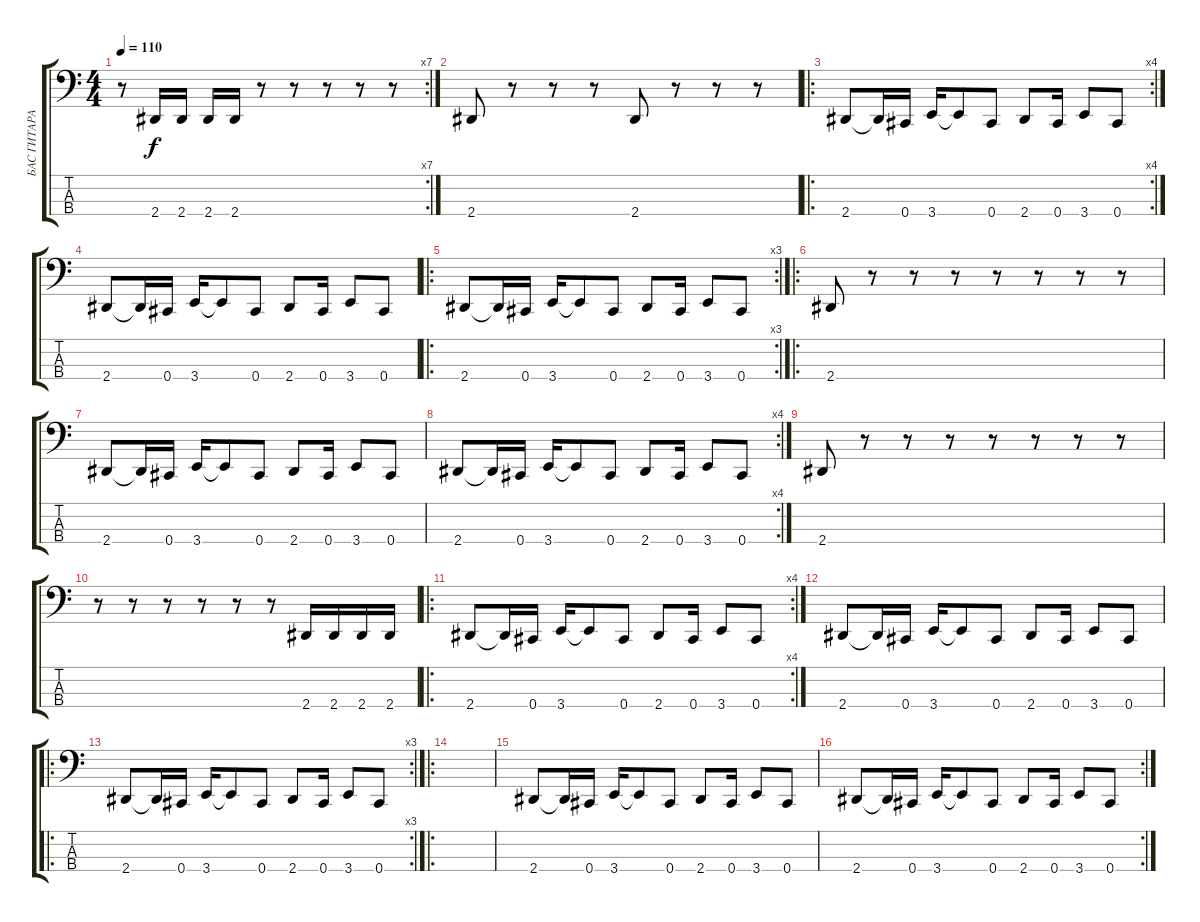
\track ("БАС ГИТАРА" "БАС ГИТАРА") {instrument electricbassfinger}
\staff {score tabs}
\tuning (E2 B1 Gb1 Db1) {hide}
\rc 7
\ts (4 4)
\tempo 110
\clef f4
\ks c
r.8{dy f instrument electricbassfinger} 2.4.16 2.4.16 2.4.16 2.4.16 r.8 r.8 r.8 r.8 r.8 |
2.4.8 r.8 r.8 r.8 2.4.8 r.8 r.8 r.8 |
\ro
\rc 4
2.4.8 2.4{t}.16 0.4.16 3.4.16 3.4{t}.8 0.4.8 2.4.8 0.4.16 3.4.8 0.4.8 |
2.4.8 2.4{t}.16 0.4.16 3.4.16 3.4{t}.8 0.4.8 2.4.8 0.4.16 3.4.8 0.4.8 |
\ro
\rc 3
2.4.8 2.4{t}.16 0.4.16 3.4.16 3.4{t}.8 0.4.8 2.4.8 0.4.16 3.4.8 0.4.8 |
\ro
2.4.8 r.8 r.8 r.8 r.8 r.8 r.8 r.8 |
2.4.8 2.4{t}.16 0.4.16 3.4.16 3.4{t}.8 0.4.8 2.4.8 0.4.16 3.4.8 0.4.8 |
\rc 4
2.4.8 2.4{t}.16 0.4.16 3.4.16 3.4{t}.8 0.4.8 2.4.8 0.4.16 3.4.8 0.4.8 |
2.4.8 r.8 r.8 r.8 r.8 r.8 r.8 r.8 |
r.8 r.8 r.8 r.8 r.8 r.8 2.4.16 2.4.16 2.4.16 2.4.16 |
\ro
\rc 4
2.4.8 2.4{t}.16 0.4.16 3.4.16 3.4{t}.8 0.4.8 2.4.8 0.4.16 3.4.8 0.4.8 |
2.4.8 2.4{t}.16 0.4.16 3.4.16 3.4{t}.8 0.4.8 2.4.8 0.4.16 3.4.8 0.4.8 |
\ro
\rc 3
2.4.8 2.4{t}.16 0.4.16 3.4.16 3.4{t}.8 0.4.8 2.4.8 0.4.16 3.4.8 0.4.8 |
\ro
|
2.4.8 2.4{t}.16 0.4.16 3.4.16 3.4{t}.8 0.4.8 2.4.8 0.4.16 3.4.8 0.4.8 |
\rc 2
2.4.8 2.4{t}.16 0.4.16 3.4.16 3.4{t}.8 0.4.8 2.4.8 0.4.16 3.4.8 0.4.8
